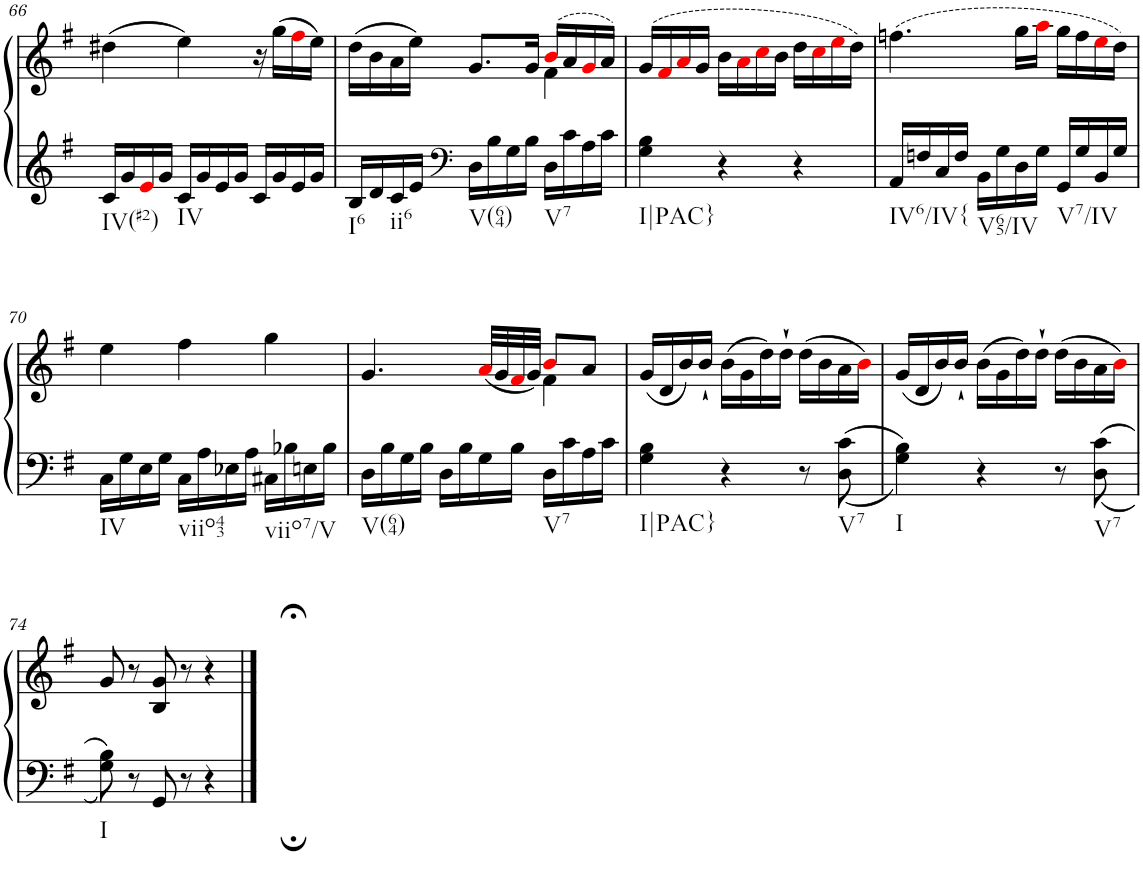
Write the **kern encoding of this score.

**kern	**kern
*part1	*part1
*staff2	*staff1
*I"Piano, Piano right	*
*I'Pno.	*
!!LO:PB:g=z
*clefF4	*clefG2
*k[f#]	*k[f#]
*M3/4	*M3/4
=66	=66
!LO:TX:b:t=IV(#2)	!
16c/LL	(4dd#X\
16g/	.
16ei/	.
16g/JJ	.
!LO:TX:b:t=IV	!
16c/LL	4ee\)
16g/	.
16e/	.
16g/JJ	.
16c/LL	16r
16g/	(16gg\LL
16e/	16ff#i\
16g/JJ	16ee\JJ)
=67	=67
*	*^
!LO:TX:b:t=I6	!	!
16B/LL	(16dd\LL	2ryy
16d/	16b\	.
!LO:TX:b:t=ii6	!	!
16c/	16a\	.
16e/JJ	16ee\JJ)	.
*clefF4	*	*
!LO:TX:b:t=V(64)	!	!
16D\LL	8.g/L	.
16B\	.	.
16G\	.	.
16B\JJ	16g/Jk	.
!LO:TX:b:t=V7	!	!
16D\LL	(16bi/LL	4f#\
16c\	16a/	.
16A\	16gi/	.
16c\JJ	16a/JJ)	.
*	*v	*v
=68	=68
!LO:TX:b:t=I|PAC}	!
4G\ 4B\	(16g/LL
.	16f#i/
.	16ai/
.	16g/JJ
4r	16b\LL
.	16ai\
.	16cci\
.	16b\JJ
4r	16dd\LL
.	16cci\
.	16eei\
.	16dd\JJ)
=69	=69
!LO:TX:b:t=IV6/IV{	!
16AA/LL	(4.ffn\
16Fn/	.
16C/	.
16F/JJ	.
!LO:TX:b:t=V65/IV	!
16BB\LL	.
16G\	.
16D\	16gg\LL
16G\JJ	16aai\JJ
!LO:TX:b:t=V7/IV	!
16GG/LL	16gg\LL
16G/	16ff\
16BB/	16eei\
16G/JJ	16dd\JJ)
!!LO:LB:g=z
=70	=70
!LO:TX:b:t=IV	!
16C\LL	4ee\
16G\	.
16E\	.
16G\JJ	.
!LO:TX:b:t=viio43	!
16C\LL	4ff#\
16A\	.
16E-X\	.
16A\JJ	.
!LO:TX:b:t=viio7/V	!
16C#X\LL	4gg\
16B-X\	.
16En\	.
16B-\JJ	.
=71	=71
*	*^
!LO:TX:b:t=V(64)	!	!
16D\LL	4.g/	2ryy
16B\	.	.
16G\	.	.
16B\JJ	.	.
16D\LL	.	.
16B\	.	.
16G\	(32ai/LLL	.
.	32g/	.
16B\JJ	32f#i/	.
.	32g/JJJ)	.
!LO:TX:b:t=V7	!	!
16D\LL	8bi/L	4f#\
16c\	.	.
16A\	8a/J	.
16c\JJ	.	.
*	*v	*v
=72	=72
!LO:TX:b:t=I|PAC}	!
4G\ 4B\	(<16g/LL
.	16d/
.	16b/)
.	16b`/JJ
4r	(16b\LL
.	16g\
.	16dd\)
.	16dd`\JJ
8r	(16dd\LL
.	16b\
!LO:TX:b:t=V7	!
8D\ 8c\	16a\
.	16bi\JJ)
=73	=73
!LO:TX:b:t=I	!
4G\ 4B\	(16g/LL
.	16d/
.	16b/)
.	16b`/JJ
4r	(16b\LL
.	16g\
.	16dd\)
.	16dd`\JJ
8r	(16dd\LL
.	16b\
!LO:TX:b:t=V7	!
8D\ 8c\	16a\
.	16bi\JJ)
!!LO:LB:g=z
=74	=74
!LO:TX:b:t=I	!
8G\ 8B\	8g/
8r	8r
8GG/	8B/ 8g/
8r	8r
4r;	4r;<
==	==
*-	*-
